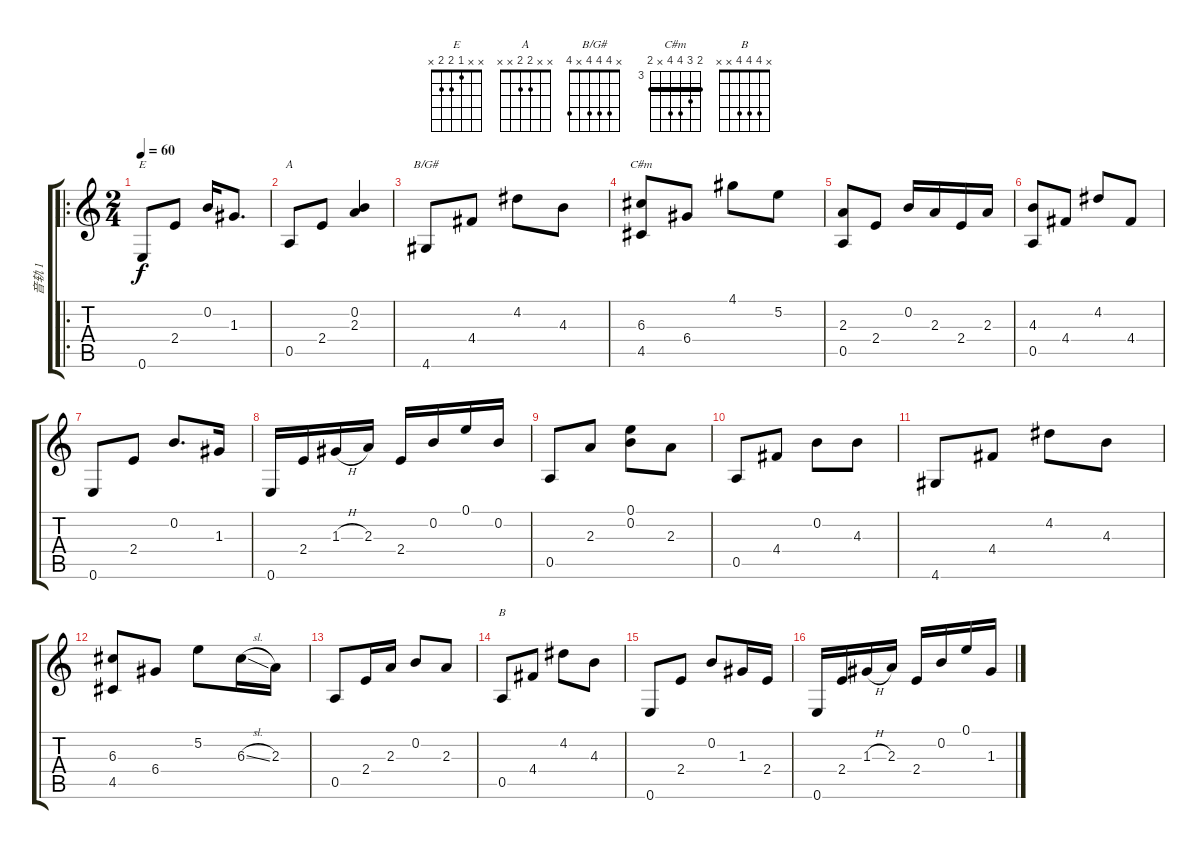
\track ("音轨 1" "音轨 1") {instrument acousticguitarnylon}
\staff {score tabs}
\tuning (E4 B3 G3 D3 A2 E2) {hide}
\chord ("E" x x 1 2 2 x)
\chord ("A" x x 2 2 x x)
\chord ("B/G#" x 4 4 4 x 4)
\chord ("C#m" 4 5 6 6 x 4) {firstfret 3 barre 4}
\chord ("B" x 4 4 4 x x)
\ro
\ts (2 4)
\tempo 60
\clef g2
\ks c
0.6.8{ch "E" dy f} 2.4.8 0.2.16 1.3.8{d} |
0.5.8{ch "A"} 2.4.8 (0.2 2.3).4 |
4.6.8{ch "B/G#"} 4.4.8 4.2.8 4.3.8 |
(6.3 4.5).8{ch "C#m"} 6.4.8 4.1.8 5.2.8 |
(2.3 0.5).8 2.4.8 0.2.16 2.3.16 2.4.16 2.3.16 |
(4.3 0.5).8 4.4.8 4.2.8 4.4.8 |
0.6.8 2.4.8 0.2.8{d} 1.3.16 |
0.6.16 2.4.16 1.3{h}.16 2.3.16 2.4.16 0.2.16 0.1.16 0.2.16 |
0.5.8 2.3.8 (0.1 0.2).8 2.3.8 |
0.5.8 4.4.8 0.2.8 4.3.8 |
4.6.8 4.4.8 4.2.8 4.3.8 |
(6.3 4.5).8 6.4.8 5.2.8 6.3{sl}.16 2.3.16 |
0.5.8 2.4.16 2.3.16 0.2.8 2.3.8 |
0.5.8{ch "B"} 4.4.8 4.2.8 4.3.8 |
0.6.8 2.4.8 0.2.8 1.3.16 2.4.16 |
0.6.16 2.4.16 1.3{h}.16 2.3.16 2.4.16 0.2.16 0.1.16 1.3.16
